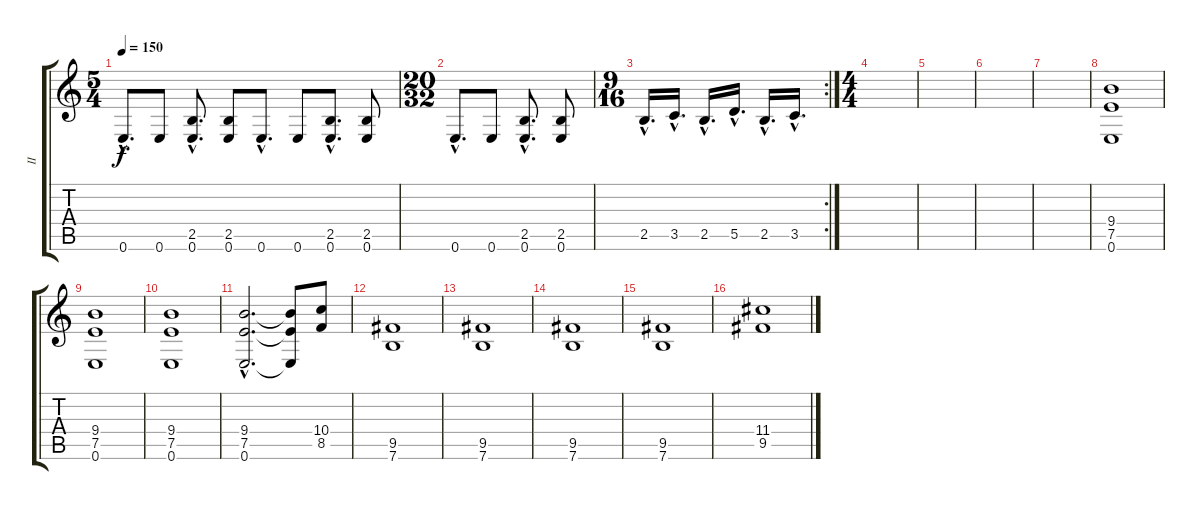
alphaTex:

\track ("II" "II") {instrument distortionguitar}
\staff {score tabs}
\tuning (E4 B3 G3 D3 A2 E2) {hide}
\ts (5 4)
\tempo 150
\clef g2
\ks c
0.6{hac}.8{d dy f} 0.6.8 (2.5{hac} 0.6{hac}).8{d} (2.5 0.6).8 0.6{hac}.8{d} 0.6.8 (2.5{hac} 0.6{hac}).8{d} (2.5 0.6).8 |
\ts (20 32)
0.6{hac}.8{d} 0.6.8 (2.5{hac} 0.6{hac}).8{d} (2.5 0.6).8 |
\rc 2
\ts (9 16)
2.5{hac}.16{d} 3.5{hac}.16{d} 2.5{hac}.16{d} 5.5{hac}.16{d} 2.5{hac}.16{d} 3.5{hac}.16{d} |
\ts (4 4)
|
|
|
|
(9.4 7.5 0.6).1 |
(9.4 7.5 0.6).1 |
(9.4 7.5 0.6).1 |
(9.4{hac} 7.5{hac} 0.6{hac}).2{d} (9.4{t} 7.5{t} 0.6{t}).8 (10.4 8.5).8 |
(9.5 7.6).1 |
(9.5 7.6).1 |
(9.5 7.6).1 |
(9.5 7.6).1 |
(11.4 9.5).1
